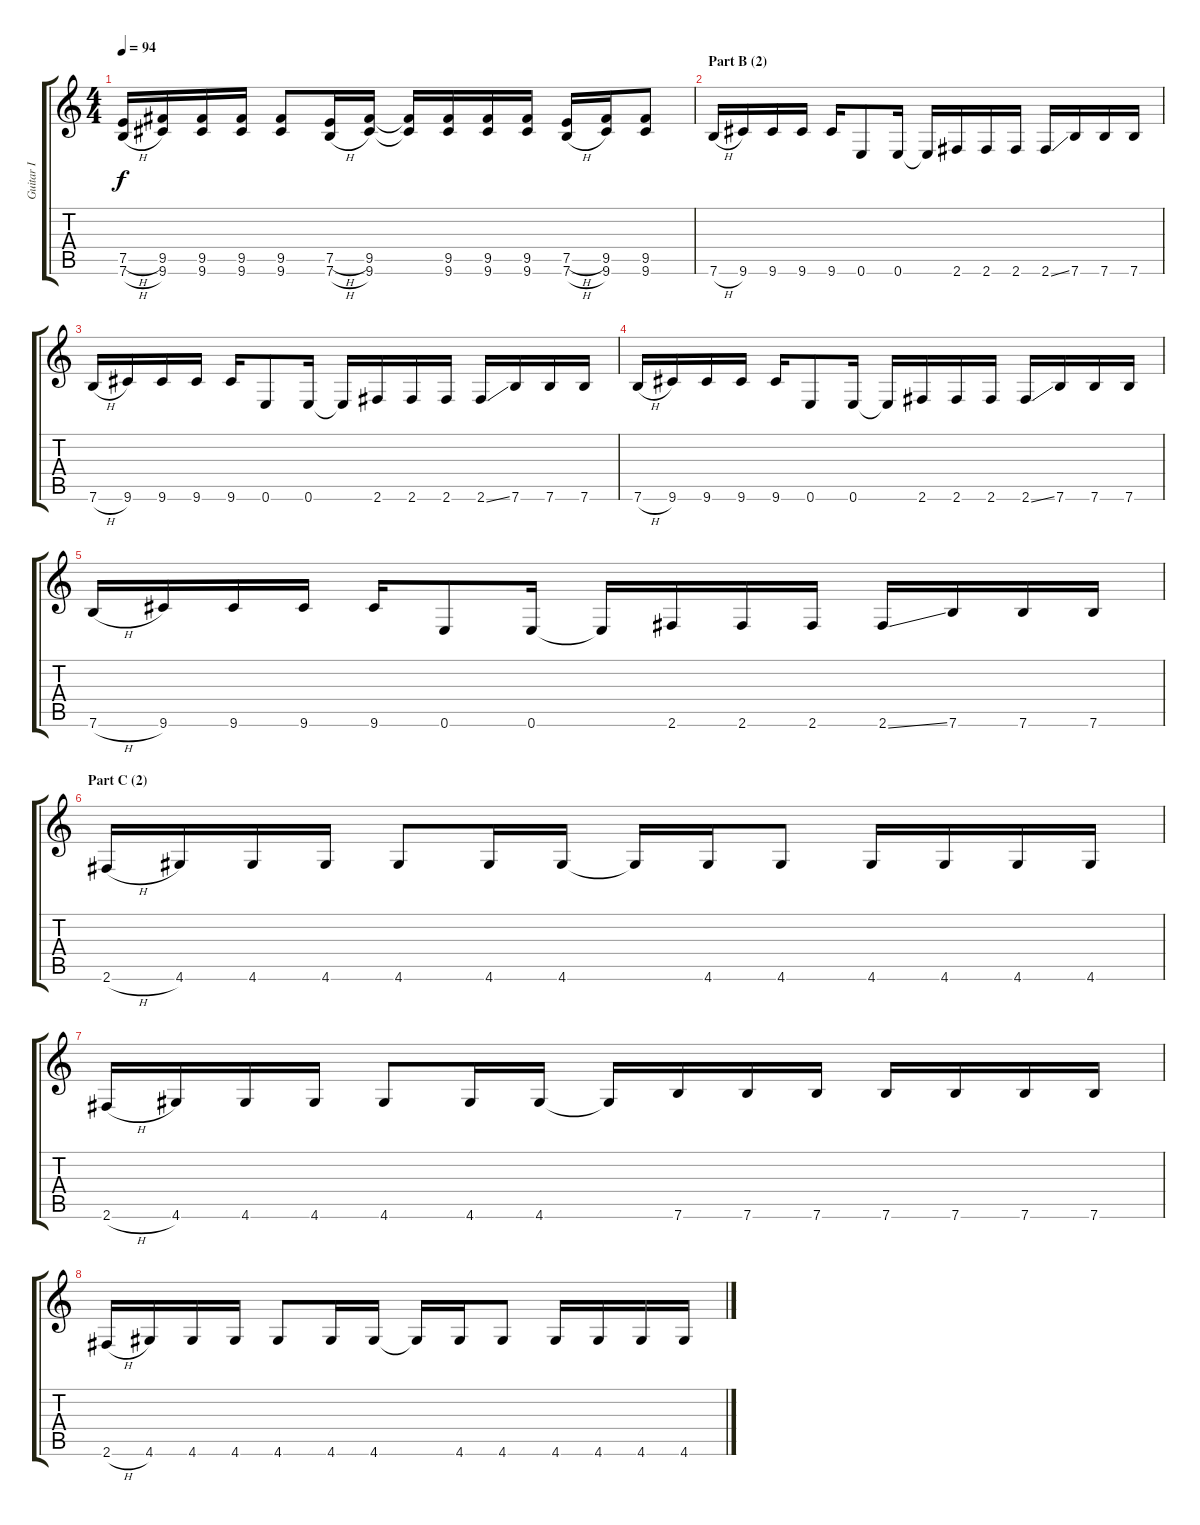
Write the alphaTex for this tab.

\track ("Guitar I" "Guitar I") {instrument distortionguitar}
\staff {score tabs}
\tuning (E4 B3 G3 D3 A2 E2) {hide}
\ts (4 4)
\tempo 94
\clef g2
\ks c
(7.5{h} 7.6{h}).16{dy f} (9.5 9.6).16 (9.5 9.6).16 (9.5 9.6).16 (9.5 9.6).8 (7.5{h} 7.6{h}).16 (9.5 9.6).16 (9.5{t} 9.6{t}).16 (9.5 9.6).16 (9.5 9.6).16 (9.5 9.6).16 (7.5{h} 7.6{h}).16 (9.5 9.6).16 (9.5 9.6).8 |
\section ("" "Part B (2)")
7.6{h}.16 9.6.16 9.6.16 9.6.16 9.6.16 0.6.8 0.6.16 0.6{t}.16 2.6.16 2.6.16 2.6.16 2.6{ss}.16 7.6.16 7.6.16 7.6.16 |
7.6{h}.16 9.6.16 9.6.16 9.6.16 9.6.16 0.6.8 0.6.16 0.6{t}.16 2.6.16 2.6.16 2.6.16 2.6{ss}.16 7.6.16 7.6.16 7.6.16 |
7.6{h}.16 9.6.16 9.6.16 9.6.16 9.6.16 0.6.8 0.6.16 0.6{t}.16 2.6.16 2.6.16 2.6.16 2.6{ss}.16 7.6.16 7.6.16 7.6.16 |
7.6{h}.16 9.6.16 9.6.16 9.6.16 9.6.16 0.6.8 0.6.16 0.6{t}.16 2.6.16 2.6.16 2.6.16 2.6{ss}.16 7.6.16 7.6.16 7.6.16 |
\section ("" "Part C (2)")
2.6{h}.16 4.6.16 4.6.16 4.6.16 4.6.8 4.6.16 4.6.16 4.6{t}.16 4.6.16 4.6.8 4.6.16 4.6.16 4.6.16 4.6.16 |
2.6{h}.16 4.6.16 4.6.16 4.6.16 4.6.8 4.6.16 4.6.16 4.6{t}.16 7.6.16 7.6.16 7.6.16 7.6.16 7.6.16 7.6.16 7.6.16 |
2.6{h}.16 4.6.16 4.6.16 4.6.16 4.6.8 4.6.16 4.6.16 4.6{t}.16 4.6.16 4.6.8 4.6.16 4.6.16 4.6.16 4.6.16
